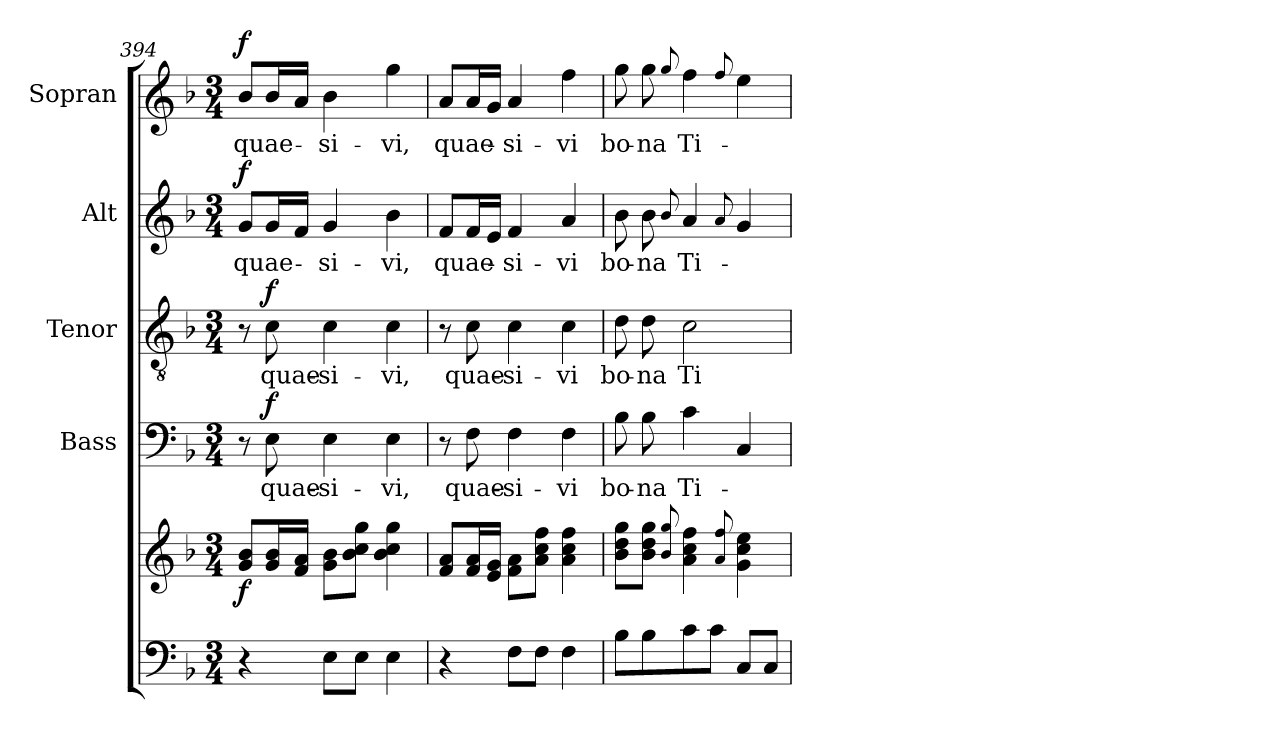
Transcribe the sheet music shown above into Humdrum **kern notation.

**kern	**kern	**dynam	**kern	**text	**dynam	**kern	**text	**dynam	**kern	**text	**dynam	**kern	**text	**dynam
*part5	*part5	*part5	*part4	*part4	*part4	*part3	*part3	*part3	*part2	*part2	*part2	*part1	*part1	*part1
*staff6	*staff5	*staff5/6	*staff4	*staff4	*staff4	*staff3	*staff3	*staff3	*staff2	*staff2	*staff2	*staff1	*staff1	*staff1
*	*	*	*I"Bass	*	*	*I"Tenor	*	*	*I"Alt	*	*	*I"Sopran	*	*
*	*	*	*I'B.	*	*	*I'T.	*	*	*I'A.	*	*	*I'S.	*	*
!!LO:LB:g=z
*clefF4	*clefG2	*	*clefF4	*	*	*clefGv2	*	*	*clefG2	*	*	*clefG2	*	*
*k[b-]	*k[b-]	*	*k[b-]	*	*	*k[b-]	*	*	*k[b-]	*	*	*k[b-]	*	*
*F:	*F:	*	*F:	*	*	*F:	*	*	*F:	*	*	*F:	*	*
*M3/4	*M3/4	*	*M3/4	*	*	*M3/4	*	*	*M3/4	*	*	*M3/4	*	*
=394	=394	=394	=394	=394	=394	=394	=394	=394	=394	=394	=394	=394	=394	=394
!	!	!LO:DY:b	!	!	!	!	!	!	!	!LO:LY:b	!LO:DY:a	!	!LO:LY:b	!LO:DY:a
4r	8g/ 8b-/L	f	8r	.	.	8r	.	.	8g/L	quae-	f	8b-/L	quae-	f
!	!	!	!	!LO:LY:b	!LO:DY:a	!	!LO:LY:b	!LO:DY:a	!	!	!	!	!	!
.	16g/ 16b-/L	.	8E\	quae-	f	8c\	quae-	f	16g/L	.	.	16b-/L	.	.
.	16f/ 16a/JJ	.	.	.	.	.	.	.	16f/JJ	.	.	16a/JJ	.	.
!	!	!	!	!LO:LY:b	!	!	!LO:LY:b	!	!	!LO:LY:b	!	!	!LO:LY:b	!
8E\L	8g\ 8b-\L	.	4E\	-si-	.	4c\	-si-	.	4g/	-si-	.	4b-\	-si-	.
8E\J	8b-\ 8cc\ 8gg\J	.	.	.	.	.	.	.	.	.	.	.	.	.
!	!	!	!	!LO:LY:b	!	!	!LO:LY:b	!	!	!LO:LY:b	!	!	!LO:LY:b	!
4E\	4b-\ 4cc\ 4gg\	.	4E\	-vi,	.	4c\	-vi,	.	4b-\	-vi,	.	4gg\	-vi,	.
=395	=395	=395	=395	=395	=395	=395	=395	=395	=395	=395	=395	=395	=395	=395
!	!	!	!	!	!	!	!	!	!	!LO:LY:b	!	!	!LO:LY:b	!
4r	8f/ 8a/L	.	8r	.	.	8r	.	.	8f/L	quae-	.	8a/L	quae-	.
!	!	!	!	!LO:LY:b	!	!	!LO:LY:b	!	!	!	!	!	!	!
.	16f/ 16a/L	.	8F\	quae-	.	8c\	quae-	.	16f/L	.	.	16a/L	.	.
.	16e/ 16g/JJ	.	.	.	.	.	.	.	16e/JJ	.	.	16g/JJ	.	.
!	!	!	!	!LO:LY:b	!	!	!LO:LY:b	!	!	!LO:LY:b	!	!	!LO:LY:b	!
8F\L	8f\ 8a\L	.	4F\	-si-	.	4c\	-si-	.	4f/	-si-	.	4a/	-si-	.
8F\J	8a\ 8cc\ 8ff\J	.	.	.	.	.	.	.	.	.	.	.	.	.
!	!	!	!	!LO:LY:b	!	!	!LO:LY:b	!	!	!LO:LY:b	!	!	!LO:LY:b	!
4F\	4a\ 4cc\ 4ff\	.	4F\	-vi	.	4c\	-vi	.	4a/	-vi	.	4ff\	-vi	.
=396	=396	=396	=396	=396	=396	=396	=396	=396	=396	=396	=396	=396	=396	=396
!	!	!	!	!LO:LY:b	!	!	!LO:LY:b	!	!	!LO:LY:b	!	!	!LO:LY:b	!
8B-\L	8b-\ 8dd\ 8gg\L	.	8B-\	bo-	.	8d\	bo-	.	8b-\	bo-	.	8gg\	bo-	.
!	!	!	!	!LO:LY:b	!	!	!LO:LY:b	!	!	!LO:LY:b	!	!	!LO:LY:b	!
8B-\	8b-\ 8dd\ 8gg\J	.	8B-\	-na	.	8d\	-na	.	8b-\	-na	.	8gg\	-na	.
.	8qqb-/ 8qqgg/	.	.	.	.	.	.	.	8qqb-/	.	.	8qqgg/	.	.
!	!	!	!	!LO:LY:b	!	!	!LO:LY:b	!	!	!LO:LY:b	!	!	!LO:LY:b	!
8c\	4a\ 4cc\ 4ff\	.	4c\	Ti-	.	2c\	Ti-	.	4a/	Ti-	.	4ff\	Ti-	.
8c\J	.	.	.	.	.	.	.	.	.	.	.	.	.	.
.	8qqa/ 8qqff/	.	.	.	.	.	.	.	8qqa/	.	.	8qqff/	.	.
8C/L	4g\ 4cc\ 4ee\	.	4C/	.	.	.	.	.	4g/	.	.	4ee\	.	.
8C/J	.	.	.	.	.	.	.	.	.	.	.	.	.	.
=	=	=	=	=	=	=	=	=	=	=	=	=	=	=
*-	*-	*-	*-	*-	*-	*-	*-	*-	*-	*-	*-	*-	*-	*-
